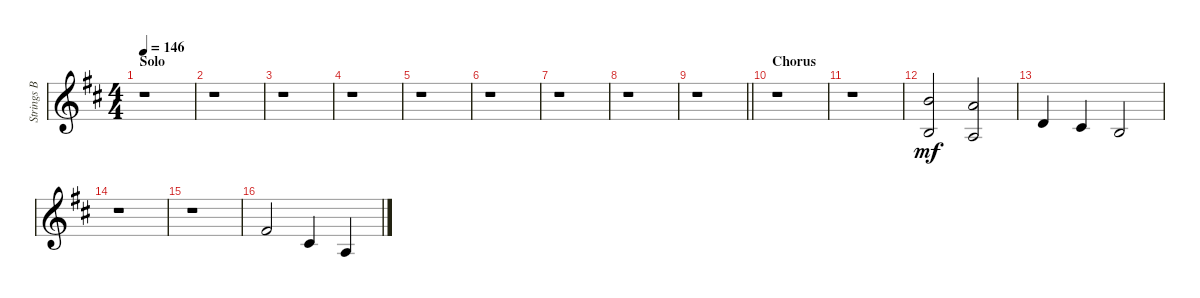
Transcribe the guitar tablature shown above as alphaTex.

\track ("Strings B" "Strings B") {instrument frenchhorn}
\staff {score}
\tuning (E4 B3 G3 D3 A2 E2) {hide}
\ts (4 4)
\section ("" "Solo")
\tempo 146
\clef g2
\ks bminor
r.1{dy mf} |
r.1 |
r.1 |
r.1 |
r.1 |
r.1 |
r.1 |
r.1 |
\barLineRight lightlight
r.1 |
\section ("" "Chorus")
r.1 |
r.1 |
(16.3 14.5).2 (14.3 12.5).2 |
12.4.4 11.4.4 14.5.2 |
r.1 |
r.1 |
16.4.2 16.5.4 17.6.4
